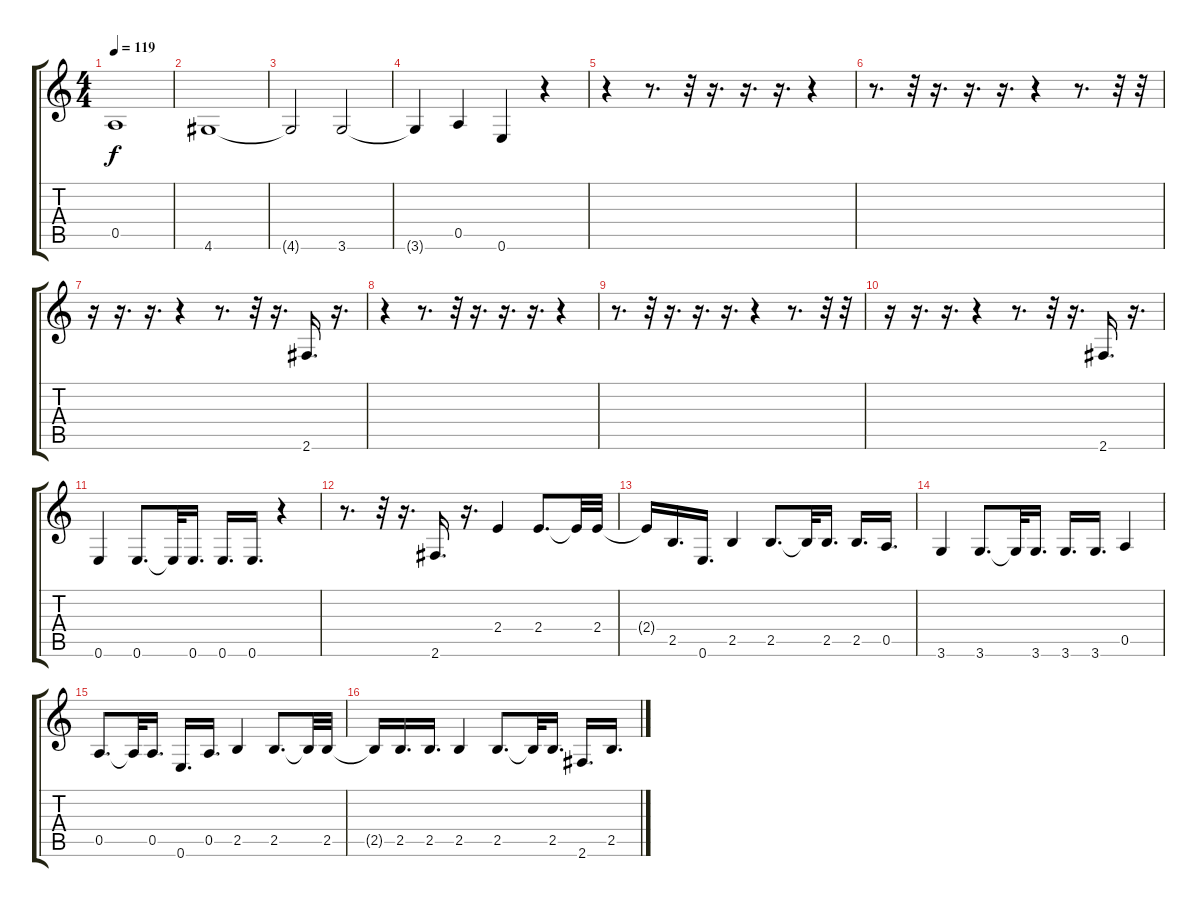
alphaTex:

\track "" {instrument electricbasspick}
\staff {score tabs}
\tuning (E4 B3 G3 D3 A2 E2) {hide}
\ts (4 4)
\tempo 119
\clef g2
\ks c
0.5{t}.1{dy f} |
4.6.1 |
4.6{t}.2 3.6.2 |
3.6{t}.4 0.5.4 0.6.4 r.4 |
r.4 r.8{d} r.32 r.16{d} r.16{d} r.16{d} r.4 |
r.8{d} r.32 r.16{d} r.16{d} r.16{d} r.4 r.8{d} r.32 r.32 |
r.16 r.16{d} r.16{d} r.4 r.8{d} r.32 r.16{d} 2.6.16{d} r.16{d} |
r.4 r.8{d} r.32 r.16{d} r.16{d} r.16{d} r.4 |
r.8{d} r.32 r.16{d} r.16{d} r.16{d} r.4 r.8{d} r.32 r.32 |
r.16 r.16{d} r.16{d} r.4 r.8{d} r.32 r.16{d} 2.6.16{d} r.16{d} |
0.6.4 0.6.8{d} 0.6{t}.32 0.6.16{d} 0.6.16{d} 0.6.16{d} r.4 |
r.8{d} r.32 r.16{d} 2.6.16{d} r.16{d} 2.4.4 2.4.8{d} 2.4{t}.32 2.4.32 |
2.4{t}.16 2.5.16{d} 0.6.16{d} 2.5.4 2.5.8{d} 2.5{t}.32 2.5.16{d} 2.5.16{d} 0.5.16{d} |
3.6.4 3.6.8{d} 3.6{t}.32 3.6.16{d} 3.6.16{d} 3.6.16{d} 0.5.4 |
0.5.8{d} 0.5{t}.32 0.5.16{d} 0.6.16{d} 0.5.16{d} 2.5.4 2.5.8{d} 2.5{t}.32 2.5.32 |
2.5{t}.16 2.5.16{d} 2.5.16{d} 2.5.4 2.5.8{d} 2.5{t}.32 2.5.16{d} 2.6.16{d} 2.5.16{d}
